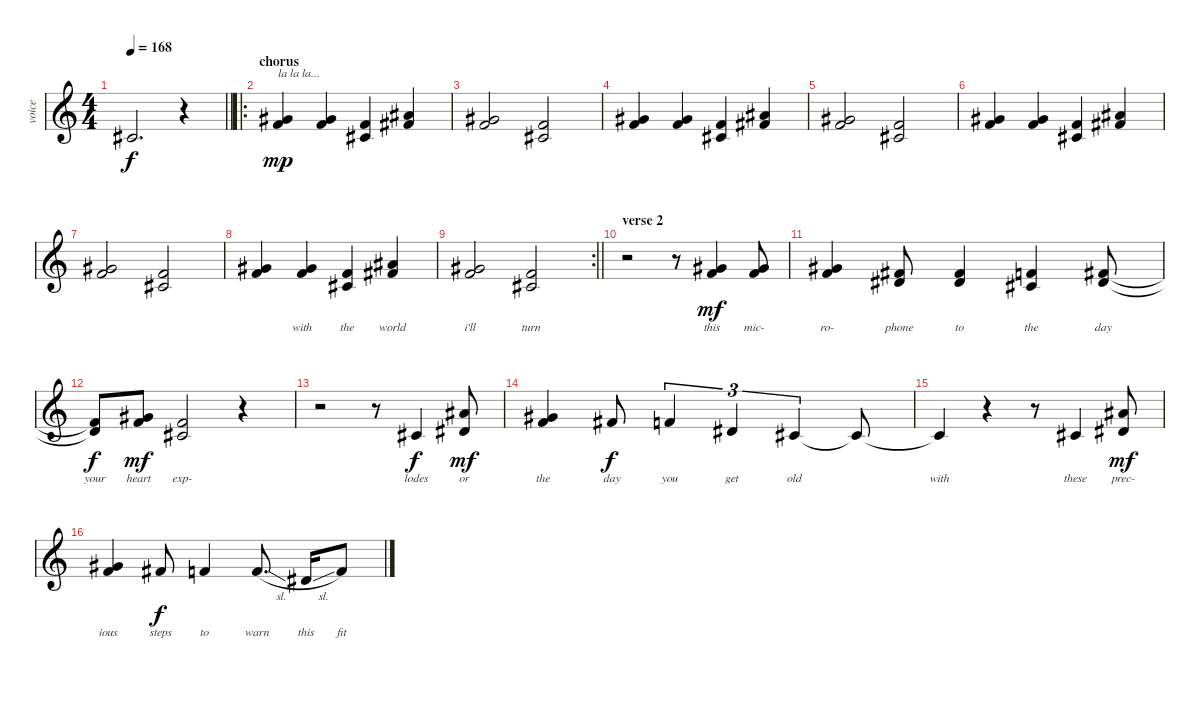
\track ("voice" "voice") {instrument sopranosax}
\staff {score}
\tuning (E4 B3 G3 D3 A2 E2) {hide}
\ts (4 4)
\tempo 168
\clef g2
\barLineRight lightlight
\ks c
2.2.2{d lyrics (0 "") lyrics (1 "") lyrics (2 "") lyrics (3 "") lyrics (4 "") dy f} r.4 |
\ro
\section ("" "chorus ")
(1.1 9.2).4{txt "la la la..." lyrics (0 "") lyrics (1 "") lyrics (2 "") lyrics (3 "") lyrics (4 "") dy mp} (1.1 9.2).4{lyrics (0 "") lyrics (1 "") lyrics (2 "") lyrics (3 "") lyrics (4 "")} (1.1 2.2).4{lyrics (0 "") lyrics (1 "") lyrics (2 "") lyrics (3 "") lyrics (4 "")} (2.1 11.2).4{lyrics (0 "") lyrics (1 "") lyrics (2 "") lyrics (3 "") lyrics (4 "")} |
(1.1 9.2).2{lyrics (0 "") lyrics (1 "") lyrics (2 "") lyrics (3 "") lyrics (4 "")} (1.1 2.2).2{lyrics (0 "") lyrics (1 "") lyrics (2 "") lyrics (3 "") lyrics (4 "")} |
(1.1 9.2).4{lyrics (0 "") lyrics (1 "") lyrics (2 "") lyrics (3 "") lyrics (4 "")} (1.1 9.2).4{lyrics (0 "") lyrics (1 "") lyrics (2 "") lyrics (3 "") lyrics (4 "")} (1.1 2.2).4{lyrics (0 "") lyrics (1 "") lyrics (2 "") lyrics (3 "") lyrics (4 "")} (2.1 11.2).4{lyrics (0 "") lyrics (1 "") lyrics (2 "") lyrics (3 "") lyrics (4 "")} |
(1.1 9.2).2{lyrics (0 "") lyrics (1 "") lyrics (2 "") lyrics (3 "") lyrics (4 "")} (1.1 2.2).2{lyrics (0 "") lyrics (1 "") lyrics (2 "") lyrics (3 "") lyrics (4 "")} |
(1.1 9.2).4{lyrics (0 "") lyrics (1 "") lyrics (2 "") lyrics (3 "") lyrics (4 "")} (1.1 9.2).4{lyrics (0 "") lyrics (1 "") lyrics (2 "") lyrics (3 "") lyrics (4 "")} (1.1 2.2).4{lyrics (0 "") lyrics (1 "") lyrics (2 "") lyrics (3 "") lyrics (4 "")} (2.1 11.2).4{lyrics (0 "") lyrics (1 "") lyrics (2 "") lyrics (3 "") lyrics (4 "")} |
(1.1 9.2).2{lyrics (0 "") lyrics (1 "") lyrics (2 "") lyrics (3 "") lyrics (4 "")} (1.1 2.2).2{lyrics (0 "") lyrics (1 "") lyrics (2 "") lyrics (3 "") lyrics (4 "")} |
(1.1 9.2).4{lyrics (0 "") lyrics (1 "") lyrics (2 "") lyrics (3 "") lyrics (4 "")} (1.1 9.2).4{lyrics (0 "with") lyrics (1 "") lyrics (2 "") lyrics (3 "") lyrics (4 "")} (1.1 2.2).4{lyrics (0 "the") lyrics (1 "") lyrics (2 "") lyrics (3 "") lyrics (4 "")} (2.1 11.2).4{lyrics (0 "world") lyrics (1 "") lyrics (2 "") lyrics (3 "") lyrics (4 "")} |
\rc 2
\barLineRight lightlight
(1.1 9.2).2{lyrics (0 "i'll") lyrics (1 "") lyrics (2 "") lyrics (3 "") lyrics (4 "")} (1.1 2.2).2{lyrics (0 "turn") lyrics (1 "") lyrics (2 "") lyrics (3 "") lyrics (4 "")} |
\section ("" "verse 2")
r.2 r.8 (1.1 9.2).4{lyrics (0 "this") lyrics (1 "") lyrics (2 "") lyrics (3 "") lyrics (4 "") dy mf} (1.1 9.2).8{lyrics (0 "mic-") lyrics (1 "") lyrics (2 "") lyrics (3 "") lyrics (4 "")} |
(1.1 9.2).4{lyrics (0 "ro-") lyrics (1 "") lyrics (2 "") lyrics (3 "") lyrics (4 "")} (2.1 4.2).8{lyrics (0 "phone") lyrics (1 "") lyrics (2 "") lyrics (3 "") lyrics (4 "")} (2.1 4.2).4{lyrics (0 "to") lyrics (1 "") lyrics (2 "") lyrics (3 "") lyrics (4 "")} (1.1 2.2).4{lyrics (0 "the") lyrics (1 "") lyrics (2 "") lyrics (3 "") lyrics (4 "")} (2.1 4.2).8{lyrics (0 "day") lyrics (1 "") lyrics (2 "") lyrics (3 "") lyrics (4 "")} |
(2.1{t} 4.2{t}).8{lyrics (0 "your") lyrics (1 "") lyrics (2 "") lyrics (3 "") lyrics (4 "") dy f} (1.1 9.2).8{lyrics (0 "heart") lyrics (1 "") lyrics (2 "") lyrics (3 "") lyrics (4 "") dy mf} (1.1 2.2).2{lyrics (0 "exp-") lyrics (1 "") lyrics (2 "") lyrics (3 "") lyrics (4 "")} r.4 |
r.2 r.8 6.3.4{lyrics (0 "lodes") lyrics (1 "") lyrics (2 "") lyrics (3 "") lyrics (4 "") dy f} (6.1 4.2).8{lyrics (0 "or") lyrics (1 "") lyrics (2 "") lyrics (3 "") lyrics (4 "") dy mf} |
(4.1 6.2).4{lyrics (0 "the") lyrics (1 "") lyrics (2 "") lyrics (3 "") lyrics (4 "")} 2.1.8{lyrics (0 "day") lyrics (1 "") lyrics (2 "") lyrics (3 "") lyrics (4 "") dy f} 1.1.4{tu (3 2) lyrics (0 "you") lyrics (1 "") lyrics (2 "") lyrics (3 "") lyrics (4 "")} 4.2.4{tu (3 2) lyrics (0 "get") lyrics (1 "") lyrics (2 "") lyrics (3 "") lyrics (4 "")} 2.2.4{tu (3 2) lyrics (0 "old") lyrics (1 "") lyrics (2 "") lyrics (3 "") lyrics (4 "")} 2.2{t}.8{lyrics (0 "") lyrics (1 "") lyrics (2 "") lyrics (3 "") lyrics (4 "")} |
2.2{t}.4{lyrics (0 "with") lyrics (1 "") lyrics (2 "") lyrics (3 "") lyrics (4 "")} r.4 r.8 2.2.4{lyrics (0 "these") lyrics (1 "") lyrics (2 "") lyrics (3 "") lyrics (4 "")} (6.1 4.2).8{lyrics (0 "prec-") lyrics (1 "") lyrics (2 "") lyrics (3 "") lyrics (4 "") dy mf} |
(4.1 6.2).4{lyrics (0 "ious") lyrics (1 "") lyrics (2 "") lyrics (3 "") lyrics (4 "")} 2.1.8{lyrics (0 "steps") lyrics (1 "") lyrics (2 "") lyrics (3 "") lyrics (4 "") dy f} 1.1.4{lyrics (0 "to") lyrics (1 "") lyrics (2 "") lyrics (3 "") lyrics (4 "")} 6.2{sl}.8{d lyrics (0 "warn") lyrics (1 "") lyrics (2 "") lyrics (3 "") lyrics (4 "")} 4.2{sl}.16{lyrics (0 "this") lyrics (1 "") lyrics (2 "") lyrics (3 "") lyrics (4 "")} 6.2{sl}.8{lyrics (0 "fit") lyrics (1 "") lyrics (2 "") lyrics (3 "") lyrics (4 "")}
